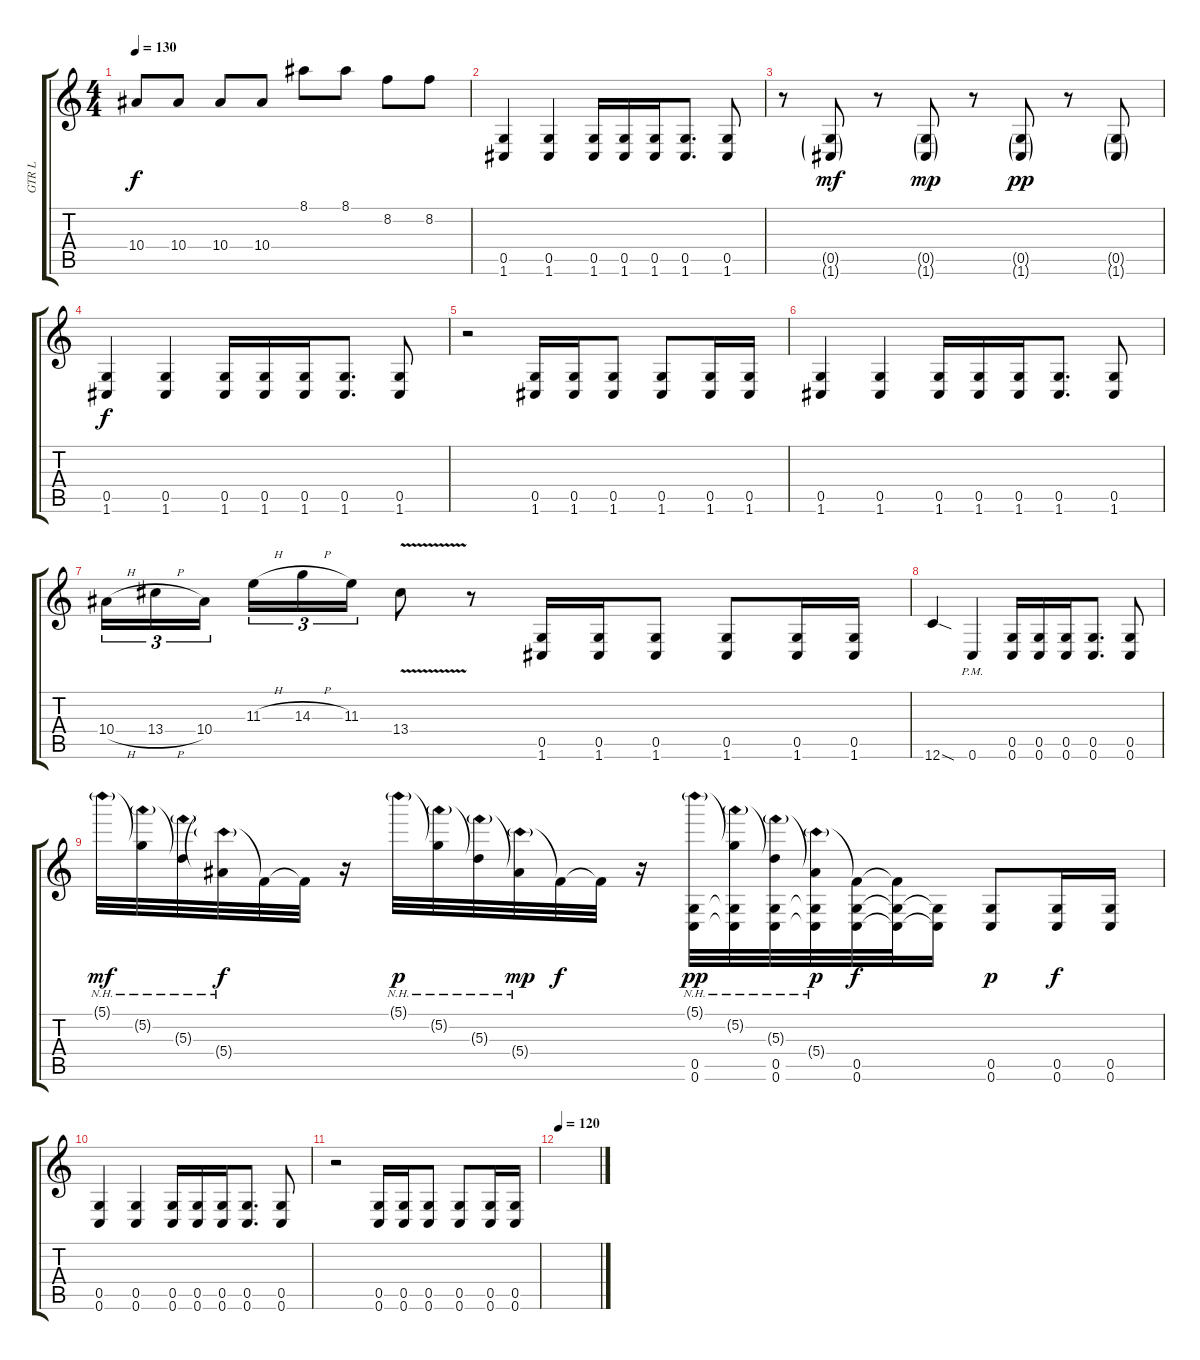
\track ("GTR L" "GTR L") {instrument distortionguitar}
\staff {score tabs}
\tuning (D4 A3 F3 C3 G2 C2) {hide}
\ts (4 4)
\tempo 130
\clef g2
\ks c
10.4.8{dy f} 10.4.8 10.4.8 10.4.8 8.1.8 8.1.8 8.2.8 8.2.8 |
(0.5 1.6).4 (0.5 1.6).4 (0.5 1.6).16 (0.5 1.6).16 (0.5 1.6).16 (0.5 1.6).8{d} (0.5 1.6).8 |
r.8 (0.5{g} 1.6{g}).8{dy mf} r.8 (0.5{g} 1.6{g}).8{dy mp} r.8 (0.5{g} 1.6{g}).8{dy pp} r.8 (0.5{g} 1.6{g}).8 |
(0.5 1.6).4{dy f} (0.5 1.6).4 (0.5 1.6).16 (0.5 1.6).16 (0.5 1.6).16 (0.5 1.6).8{d} (0.5 1.6).8 |
r.2 (0.5 1.6).16 (0.5 1.6).16 (0.5 1.6).8 (0.5 1.6).8 (0.5 1.6).16 (0.5 1.6).16 |
(0.5 1.6).4 (0.5 1.6).4 (0.5 1.6).16 (0.5 1.6).16 (0.5 1.6).16 (0.5 1.6).8{d} (0.5 1.6).8 |
10.4{h}.16{tu (3 2)} 13.4{h}.16{tu (3 2)} 10.4.16{tu (3 2) beam splitsecondary} 11.3{h}.16{tu (3 2)} 14.3{h}.16{tu (3 2)} 11.3.16{tu (3 2)} 13.4{v}.8 r.8 (0.5 1.6).16 (0.5 1.6).16 (0.5 1.6).8 (0.5 1.6).8 (0.5 1.6).16 (0.5 1.6).16 |
12.6{sod}.4 0.6{pm}.4 (0.5 0.6).16 (0.5 0.6).16 (0.5 0.6).16 (0.5 0.6).8{d} (0.5 0.6).8 |
5.1{nh g}.32{dy mf} (5.1{t} 5.2{nh g}).32 (5.2{t} 5.3{nh g}).32 (5.3{t} 5.4{nh g}).32{dy f} 5.4{t}.32 5.4{t}.32 r.16 5.1{nh g}.32{dy p} (5.1{t} 5.2{nh g}).32 (5.2{t} 5.3{nh g}).32 (5.3{t} 5.4{nh g}).32{dy mp} 5.4{t}.32{dy f} 5.4{t}.32 r.16 (5.1{nh g} 0.5 0.6).32{dy pp} (5.1{t} 5.2{nh g} 0.5{t} 0.6{t}).32 (5.2{t} 5.3{nh g} 0.5 0.6).32 (5.3{t} 5.4{nh g} 0.5{t} 0.6{t}).32{dy p} (5.4{t} 0.5 0.6).32{dy f} (5.4{t} 0.5{t} 0.6{t}).32 (0.5{t} 0.6{t}).16 (0.5 0.6).8{dy p} (0.5 0.6).16{dy f} (0.5 0.6).16 |
(0.5 0.6).4 (0.5 0.6).4 (0.5 0.6).16 (0.5 0.6).16 (0.5 0.6).16 (0.5 0.6).8{d} (0.5 0.6).8 |
r.2 (0.5 0.6).16 (0.5 0.6).16 (0.5 0.6).8 (0.5 0.6).8 (0.5 0.6).16 (0.5 0.6).16 |
\tempo 120
